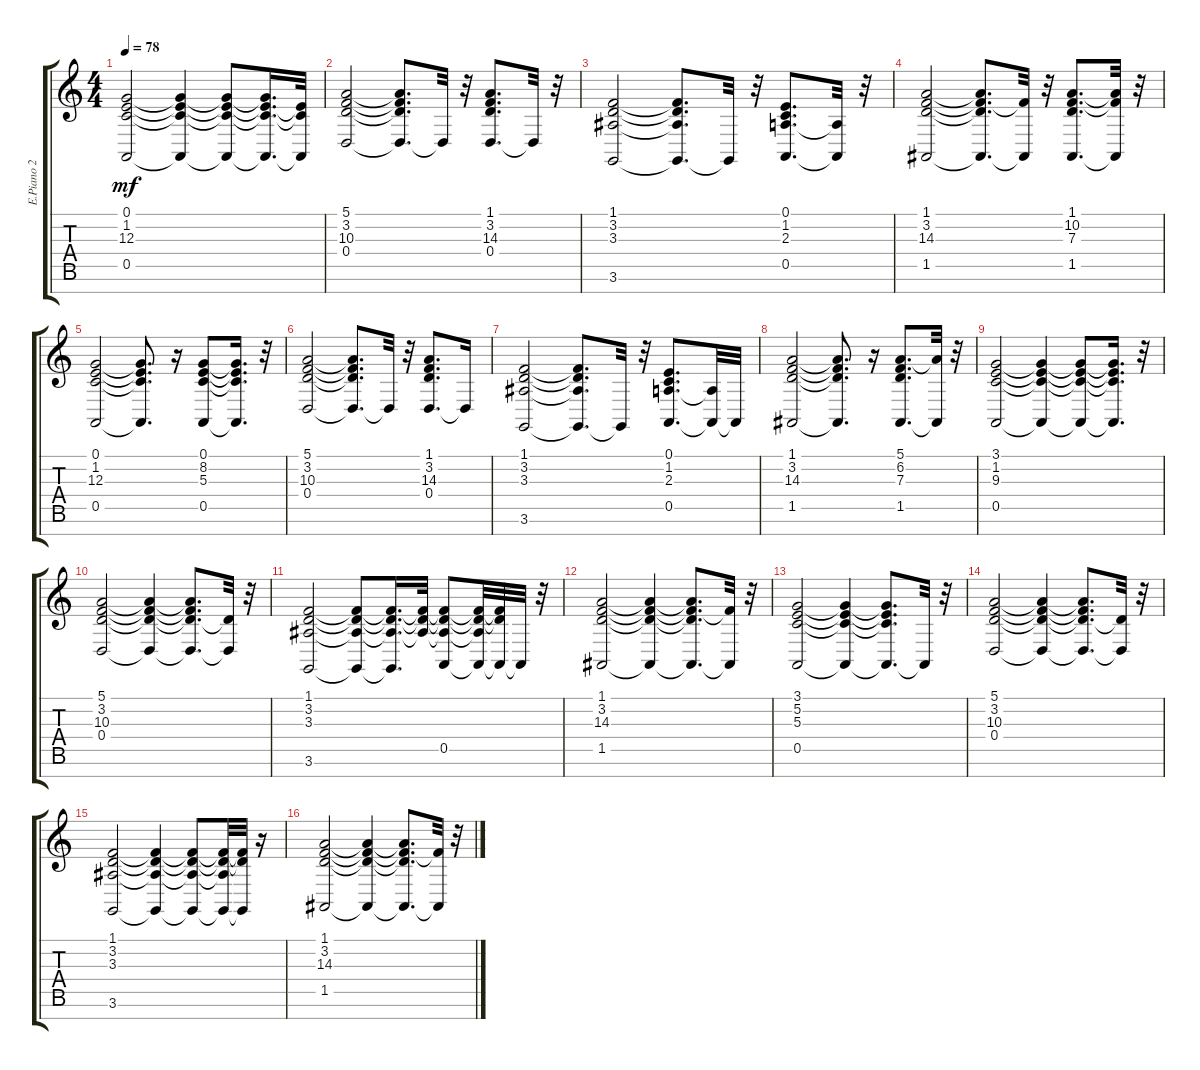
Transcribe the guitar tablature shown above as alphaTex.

\track ("E.Piano 2            (Staff 1)" "E.Piano 2 ") {instrument electricpiano1}
\staff {score tabs}
\tuning (E4 B3 G3 D3 A2 E2 B1) {hide}
\ts (4 4)
\tempo 78
\clef g2
\ks c
(0.1 1.2 12.3 0.5).2{dy mf} (0.1{t} 1.2{t} 12.3{t} 0.5{t}).4 (0.1{t} 1.2{t} 12.3{t} 0.5{t}).8 (0.1{t} 1.2{t} 12.3{t} 0.5{t}).16{d} (0.1{t} 1.2{t} 0.5{t}).32 |
(5.1 3.2 10.3 0.4).2 (5.1{t} 3.2{t} 10.3{t} 0.4{t}).8{d} 0.4{t}.32 r.32 (1.1 3.2 14.3 0.4).8{d} 0.4{t}.32 r.32 |
(1.1 3.2 3.3 3.6).2 (1.1{t} 3.2{t} 3.3{t} 3.6{t}).8{d} 3.6{t}.32 r.32 (0.1 1.2 2.3 0.5).8{d} (2.3{t} 0.5{t}).32 r.32 |
(1.1 3.2 14.3 1.5).2 (1.1{t} 3.2{t} 14.3{t} 1.5{t}).8{d} (1.1{t} 1.5{t}).32 r.32 (1.1 10.2 7.3 1.5).8{d} (1.1{t} 10.2{t} 1.5{t}).32 r.32 |
(0.1 1.2 12.3 0.5).2 (0.1{t} 1.2{t} 12.3{t} 0.5{t}).8{d} r.16 (0.1 8.2 5.3 0.5).8 (0.1{t} 8.2{t} 5.3{t} 0.5{t}).16{d} r.32 |
(5.1 3.2 10.3 0.4).2 (5.1{t} 3.2{t} 10.3{t} 0.4{t}).8{d} 0.4{t}.32 r.32 (1.1 3.2 14.3 0.4).8{d} 0.4{t}.16 |
(1.1 3.2 3.3 3.6).2 (1.1{t} 3.2{t} 3.3{t} 3.6{t}).8{d} 3.6{t}.32 r.32 (0.1 1.2 2.3 0.5).8{d} (2.3{t} 0.5{t}).32 0.5{t}.32 |
(1.1 3.2 14.3 1.5).2 (1.1{t} 3.2{t} 14.3{t} 1.5{t}).8{d} r.16 (5.1 6.2 7.3 1.5).8{d} (5.1{t} 1.5{t}).32 r.32 |
(3.1 1.2 9.3 0.5).2 (3.1{t} 1.2{t} 9.3{t} 0.5{t}).4 (3.1{t} 1.2{t} 9.3{t} 0.5{t}).8 (3.1{t} 1.2{t} 9.3{t} 0.5{t}).16{d} r.32 |
(5.1 3.2 10.3 0.4).2 (5.1{t} 3.2{t} 10.3{t} 0.4{t}).4 (5.1{t} 3.2{t} 10.3{t} 0.4{t}).8{d} (3.2{t} 0.4{t}).32 r.32 |
(1.1 3.2 3.3 3.6).2 (1.1{t} 3.2{t} 3.3{t} 3.6{t}).8 (1.1{t} 3.2{t} 3.3{t} 3.6{t}).16{d} (1.1{t} 3.2{t} 3.3{t}).32 (1.1{t} 3.2{t} 3.3{t} 0.5).8 (1.1{t} 3.2{t} 3.3{t} 0.5{t}).32 (1.1{t} 3.2{t} 0.5{t}).32 0.5{t}.32 r.32 |
(1.1 3.2 14.3 1.5).2 (1.1{t} 3.2{t} 14.3{t} 1.5{t}).4 (1.1{t} 3.2{t} 14.3{t} 1.5{t}).8{d} (1.1{t} 1.5{t}).32 r.32 |
(3.1 5.2 5.3 0.5).2 (3.1{t} 5.2{t} 5.3{t} 0.5{t}).4 (3.1{t} 5.2{t} 5.3{t} 0.5{t}).8{d} 0.5{t}.32 r.32 |
(5.1 3.2 10.3 0.4).2 (5.1{t} 3.2{t} 10.3{t} 0.4{t}).4 (5.1{t} 3.2{t} 10.3{t} 0.4{t}).8{d} (3.2{t} 0.4{t}).32 r.32 |
(1.1 3.2 3.3 3.6).2 (1.1{t} 3.2{t} 3.3{t} 3.6{t}).4 (1.1{t} 3.2{t} 3.3{t} 3.6{t}).8 (1.1{t} 3.2{t} 3.3{t} 3.6{t}).32 (1.1{t} 3.2{t} 3.6{t}).32 r.16 |
(1.1 3.2 14.3 1.5).2 (1.1{t} 3.2{t} 14.3{t} 1.5{t}).4 (1.1{t} 3.2{t} 14.3{t} 1.5{t}).8{d} (1.1{t} 1.5{t}).32 r.32
